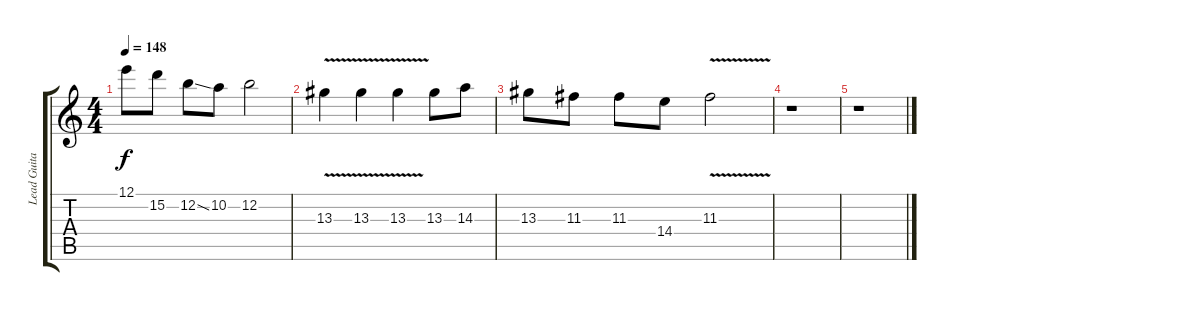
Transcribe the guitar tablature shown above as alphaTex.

\track ("Lead Guitar 2" "Lead Guita") {instrument distortionguitar}
\staff {score tabs}
\tuning (E4 B3 G3 D3 A2 E2) {hide}
\ts (4 4)
\tempo 148
\clef g2
\ks c
12.1.8{dy f} 15.2.8 12.2{ss}.8 10.2.8 12.2.2 |
13.3{v}.4 13.3{v}.4 13.3{v}.4 13.3.8 14.3.8 |
13.3.8 11.3.8 11.3.8 14.4.8 11.3{v}.2 |
r.1 |
r.1
